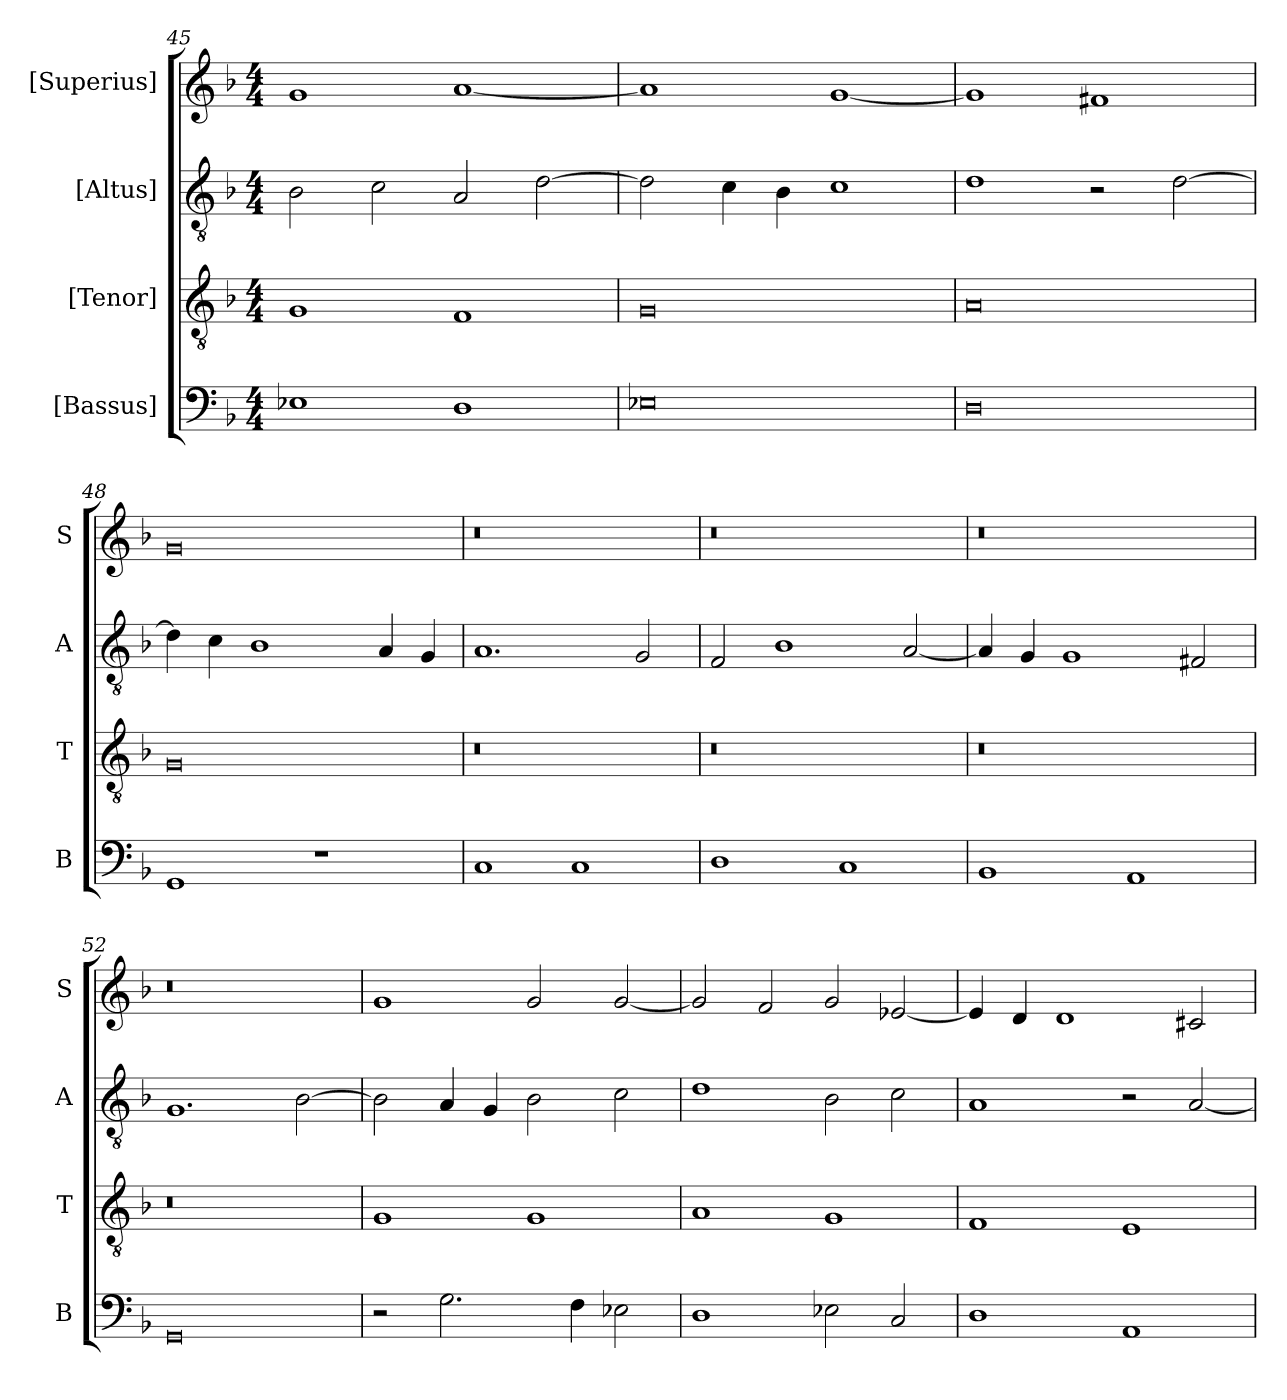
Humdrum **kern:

**kern	**kern	**kern	**kern
*part4	*part3	*part2	*part1
*staff4	*staff3	*staff2	*staff1
*I"[Bassus]	*I"[Tenor]	*I"[Altus]	*I"[Superius]
*I'B	*I'T	*I'A	*I'S
*clefF4	*clefGv2	*clefGv2	*clefG2
*k[b-]	*k[b-]	*k[b-]	*k[b-]
*F:	*F:	*F:	*F:
*M4/4	*M4/4	*M4/4	*M4/4
=45	=45	=45	=45
1E-X	1G	2B-	1g
.	.	2c	.
1D	1F	2A	[1a
.	.	[2d	.
=46	=46	=46	=46
0E-X	0G	2d]	1a]
.	.	4c	.
.	.	4B-	.
.	.	1c	[1g
=47	=47	=47	=47
0D	0A	1d	1g]
.	.	2r	1f#X
.	.	[2d	.
=48	=48	=48	=48
1GG	0G	4d]	0g
.	.	4c	.
.	.	1B-	.
1r	.	.	.
.	.	4A	.
.	.	4G	.
=49	=49	=49	=49
1C	0r	1.A	0r
1C	.	.	.
.	.	2G	.
=50	=50	=50	=50
1D	0r	2F	0r
.	.	1B-	.
1C	.	.	.
.	.	[2A	.
=51	=51	=51	=51
1BB-	0r	4A]	0r
.	.	4G	.
.	.	1G	.
1AA	.	.	.
.	.	2F#X	.
=52	=52	=52	=52
0GG	0r	1.G	0r
.	.	[2B-	.
=53	=53	=53	=53
2r	1G	2B-]	1g
2.G	.	4A	.
.	.	4G	.
.	1G	2B-	2g
4F	.	.	.
2E-X	.	2c	[2g
=54	=54	=54	=54
1D	1A	1d	2g]
.	.	.	2f
2E-X	1G	2B-	2g
2C	.	2c	[2e-X
=55	=55	=55	=55
1D	1F	1A	4e-]
.	.	.	4d
.	.	.	1d
1AA	1E	2r	.
.	.	[2A	2c#X
=	=	=	=
*-	*-	*-	*-
